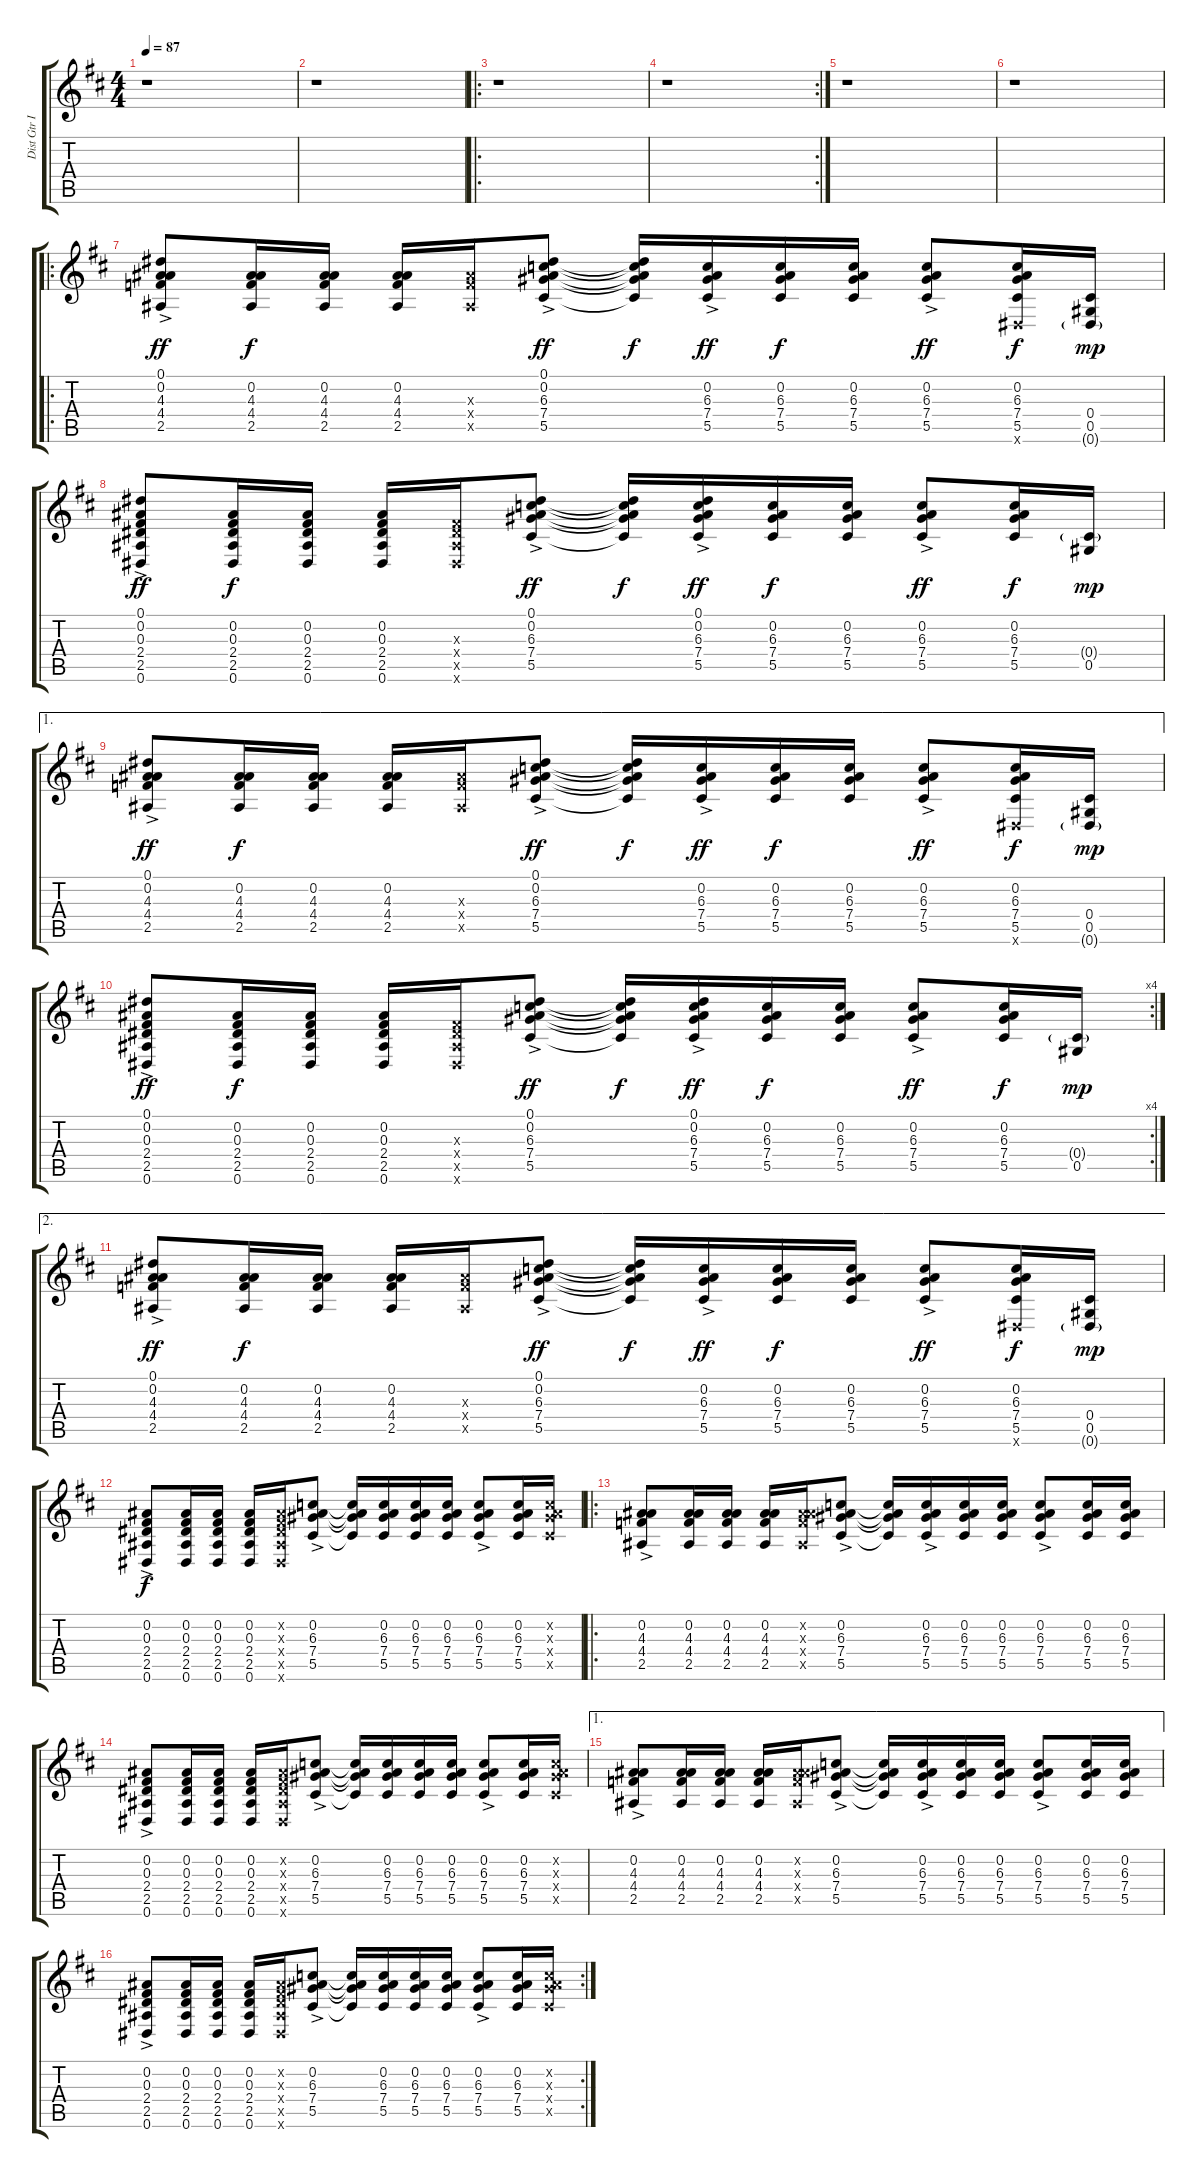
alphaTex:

\track ("Dist Gtr I" "Dist Gtr I") {instrument distortionguitar}
\staff {score tabs}
\tuning (Eb4 Bb3 Gb3 Db3 Ab2 Eb2) {hide}
\ts (4 4)
\tempo 87
\clef g2
\ks d
r.1{dy ff instrument distortionguitar} |
r.1 |
\ro
r.1 |
\rc 2
r.1 |
r.1 |
r.1 |
\ro
(0.1 0.2{ac} 4.3{ac} 4.4{ac} 2.5{ac}).8 (0.2 4.3 4.4 2.5).16{dy f} (0.2 4.3 4.4 2.5).16 (0.2 4.3 4.4 2.5).16 (4.3{x} 4.4{x} 2.5{x}).16 (0.1 0.2{ac} 6.3{ac} 7.4{ac} 5.5{ac}).8{dy ff} (0.1{t} 0.2{t} 6.3{t} 7.4{t} 5.5{t}).16{dy f} (0.2{ac} 6.3{ac} 7.4{ac} 5.5{ac}).16{dy ff} (0.2 6.3 7.4 5.5).16{dy f} (0.2 6.3 7.4 5.5).16 (0.2{ac} 6.3{ac} 7.4{ac} 5.5{ac}).8{dy ff} (0.2 6.3 7.4 5.5 0.6{x}).16{dy f} (0.4 0.5 0.6{g}).16{dy mp} |
(0.1 0.2{ac} 0.3{ac} 2.4{ac} 2.5{ac} 0.6{ac}).8{dy ff} (0.2 0.3 2.4 2.5 0.6).16{dy f} (0.2 0.3 2.4 2.5 0.6).16 (0.2 0.3 2.4 2.5 0.6).16 (0.3{x} 2.4{x} 2.5{x} 0.6{x}).16 (0.1 0.2{ac} 6.3{ac} 7.4{ac} 5.5{ac}).8{dy ff} (0.1{t} 0.2{t} 6.3{t} 7.4{t} 5.5{t}).16{dy f} (0.1 0.2{ac} 6.3{ac} 7.4{ac} 5.5{ac}).16{dy ff} (0.2 6.3 7.4 5.5).16{dy f} (0.2 6.3 7.4 5.5).16 (0.2{ac} 6.3{ac} 7.4{ac} 5.5{ac}).8{dy ff} (0.2 6.3 7.4 5.5).16{dy f} (0.4{g} 0.5).16{dy mp} |
\ae 1
(0.1 0.2{ac} 4.3{ac} 4.4{ac} 2.5{ac}).8{dy ff} (0.2 4.3 4.4 2.5).16{dy f} (0.2 4.3 4.4 2.5).16 (0.2 4.3 4.4 2.5).16 (4.3{x} 4.4{x} 2.5{x}).16 (0.1 0.2{ac} 6.3{ac} 7.4{ac} 5.5{ac}).8{dy ff} (0.1{t} 0.2{t} 6.3{t} 7.4{t} 5.5{t}).16{dy f} (0.2{ac} 6.3{ac} 7.4{ac} 5.5{ac}).16{dy ff} (0.2 6.3 7.4 5.5).16{dy f} (0.2 6.3 7.4 5.5).16 (0.2{ac} 6.3{ac} 7.4{ac} 5.5{ac}).8{dy ff} (0.2 6.3 7.4 5.5 0.6{x}).16{dy f} (0.4 0.5 0.6{g}).16{dy mp} |
\rc 4
(0.1 0.2{ac} 0.3{ac} 2.4{ac} 2.5{ac} 0.6{ac}).8{dy ff} (0.2 0.3 2.4 2.5 0.6).16{dy f} (0.2 0.3 2.4 2.5 0.6).16 (0.2 0.3 2.4 2.5 0.6).16 (0.3{x} 2.4{x} 2.5{x} 0.6{x}).16 (0.1 0.2{ac} 6.3{ac} 7.4{ac} 5.5{ac}).8{dy ff} (0.1{t} 0.2{t} 6.3{t} 7.4{t} 5.5{t}).16{dy f} (0.1 0.2{ac} 6.3{ac} 7.4{ac} 5.5{ac}).16{dy ff} (0.2 6.3 7.4 5.5).16{dy f} (0.2 6.3 7.4 5.5).16 (0.2{ac} 6.3{ac} 7.4{ac} 5.5{ac}).8{dy ff} (0.2 6.3 7.4 5.5).16{dy f} (0.4{g} 0.5).16{dy mp} |
\ae 2
(0.1 0.2{ac} 4.3{ac} 4.4{ac} 2.5{ac}).8{dy ff} (0.2 4.3 4.4 2.5).16{dy f} (0.2 4.3 4.4 2.5).16 (0.2 4.3 4.4 2.5).16 (4.3{x} 4.4{x} 2.5{x}).16 (0.1 0.2{ac} 6.3{ac} 7.4{ac} 5.5{ac}).8{dy ff} (0.1{t} 0.2{t} 6.3{t} 7.4{t} 5.5{t}).16{dy f} (0.2{ac} 6.3{ac} 7.4{ac} 5.5{ac}).16{dy ff} (0.2 6.3 7.4 5.5).16{dy f} (0.2 6.3 7.4 5.5).16 (0.2{ac} 6.3{ac} 7.4{ac} 5.5{ac}).8{dy ff} (0.2 6.3 7.4 5.5 0.6{x}).16{dy f} (0.4 0.5 0.6{g}).16{dy mp} |
(0.2{ac} 0.3{ac} 2.4{ac} 2.5{ac} 0.6{ac}).8{dy f} (0.2 0.3 2.4 2.5 0.6).16 (0.2 0.3 2.4 2.5 0.6).16 (0.2 0.3 2.4 2.5 0.6).16 (0.2{x} 0.3{x} 2.4{x} 2.5{x} 0.6{x}).16 (0.2{ac} 6.3{ac} 7.4{ac} 5.5{ac}).8 (0.2{t} 6.3{t} 7.4{t} 5.5{t}).16 (0.2 6.3 7.4 5.5).16 (0.2 6.3 7.4 5.5).16 (0.2 6.3 7.4 5.5).16 (0.2{ac} 6.3{ac} 7.4{ac} 5.5{ac}).8 (0.2 6.3 7.4 5.5).16 (0.2{x} 6.3{x} 7.4{x} 5.5{x}).16 |
\ro
(0.2{ac} 4.3{ac} 4.4{ac} 2.5{ac}).8 (0.2 4.3 4.4 2.5).16 (0.2 4.3 4.4 2.5).16 (0.2 4.3 4.4 2.5).16 (0.2{x} 4.3{x} 4.4{x} 2.5{x}).16 (0.2{ac} 6.3{ac} 7.4{ac} 5.5{ac}).8 (0.2{t} 6.3{t} 7.4{t} 5.5{t}).16 (0.2{ac} 6.3{ac} 7.4{ac} 5.5{ac}).16 (0.2 6.3 7.4 5.5).16 (0.2 6.3 7.4 5.5).16 (0.2{ac} 6.3{ac} 7.4{ac} 5.5{ac}).8 (0.2 6.3 7.4 5.5).16 (0.2 6.3 7.4 5.5).16 |
(0.2{ac} 0.3{ac} 2.4{ac} 2.5{ac} 0.6{ac}).8 (0.2 0.3 2.4 2.5 0.6).16 (0.2 0.3 2.4 2.5 0.6).16 (0.2 0.3 2.4 2.5 0.6).16 (0.2{x} 0.3{x} 2.4{x} 2.5{x} 0.6{x}).16 (0.2{ac} 6.3{ac} 7.4{ac} 5.5{ac}).8 (0.2{t} 6.3{t} 7.4{t} 5.5{t}).16 (0.2 6.3 7.4 5.5).16 (0.2 6.3 7.4 5.5).16 (0.2 6.3 7.4 5.5).16 (0.2{ac} 6.3{ac} 7.4{ac} 5.5{ac}).8 (0.2 6.3 7.4 5.5).16 (0.2{x} 6.3{x} 7.4{x} 5.5{x}).16 |
\ae 1
(0.2{ac} 4.3{ac} 4.4{ac} 2.5{ac}).8 (0.2 4.3 4.4 2.5).16 (0.2 4.3 4.4 2.5).16 (0.2 4.3 4.4 2.5).16 (0.2{x} 4.3{x} 4.4{x} 2.5{x}).16 (0.2{ac} 6.3{ac} 7.4{ac} 5.5{ac}).8 (0.2{t} 6.3{t} 7.4{t} 5.5{t}).16 (0.2{ac} 6.3{ac} 7.4{ac} 5.5{ac}).16 (0.2 6.3 7.4 5.5).16 (0.2 6.3 7.4 5.5).16 (0.2{ac} 6.3{ac} 7.4{ac} 5.5{ac}).8 (0.2 6.3 7.4 5.5).16 (0.2 6.3 7.4 5.5).16 |
\rc 2
(0.2{ac} 0.3{ac} 2.4{ac} 2.5{ac} 0.6{ac}).8 (0.2 0.3 2.4 2.5 0.6).16 (0.2 0.3 2.4 2.5 0.6).16 (0.2 0.3 2.4 2.5 0.6).16 (0.2{x} 0.3{x} 2.4{x} 2.5{x} 0.6{x}).16 (0.2{ac} 6.3{ac} 7.4{ac} 5.5{ac}).8 (0.2{t} 6.3{t} 7.4{t} 5.5{t}).16 (0.2 6.3 7.4 5.5).16 (0.2 6.3 7.4 5.5).16 (0.2 6.3 7.4 5.5).16 (0.2{ac} 6.3{ac} 7.4{ac} 5.5{ac}).8 (0.2 6.3 7.4 5.5).16 (0.2{x} 6.3{x} 7.4{x} 5.5{x}).16
